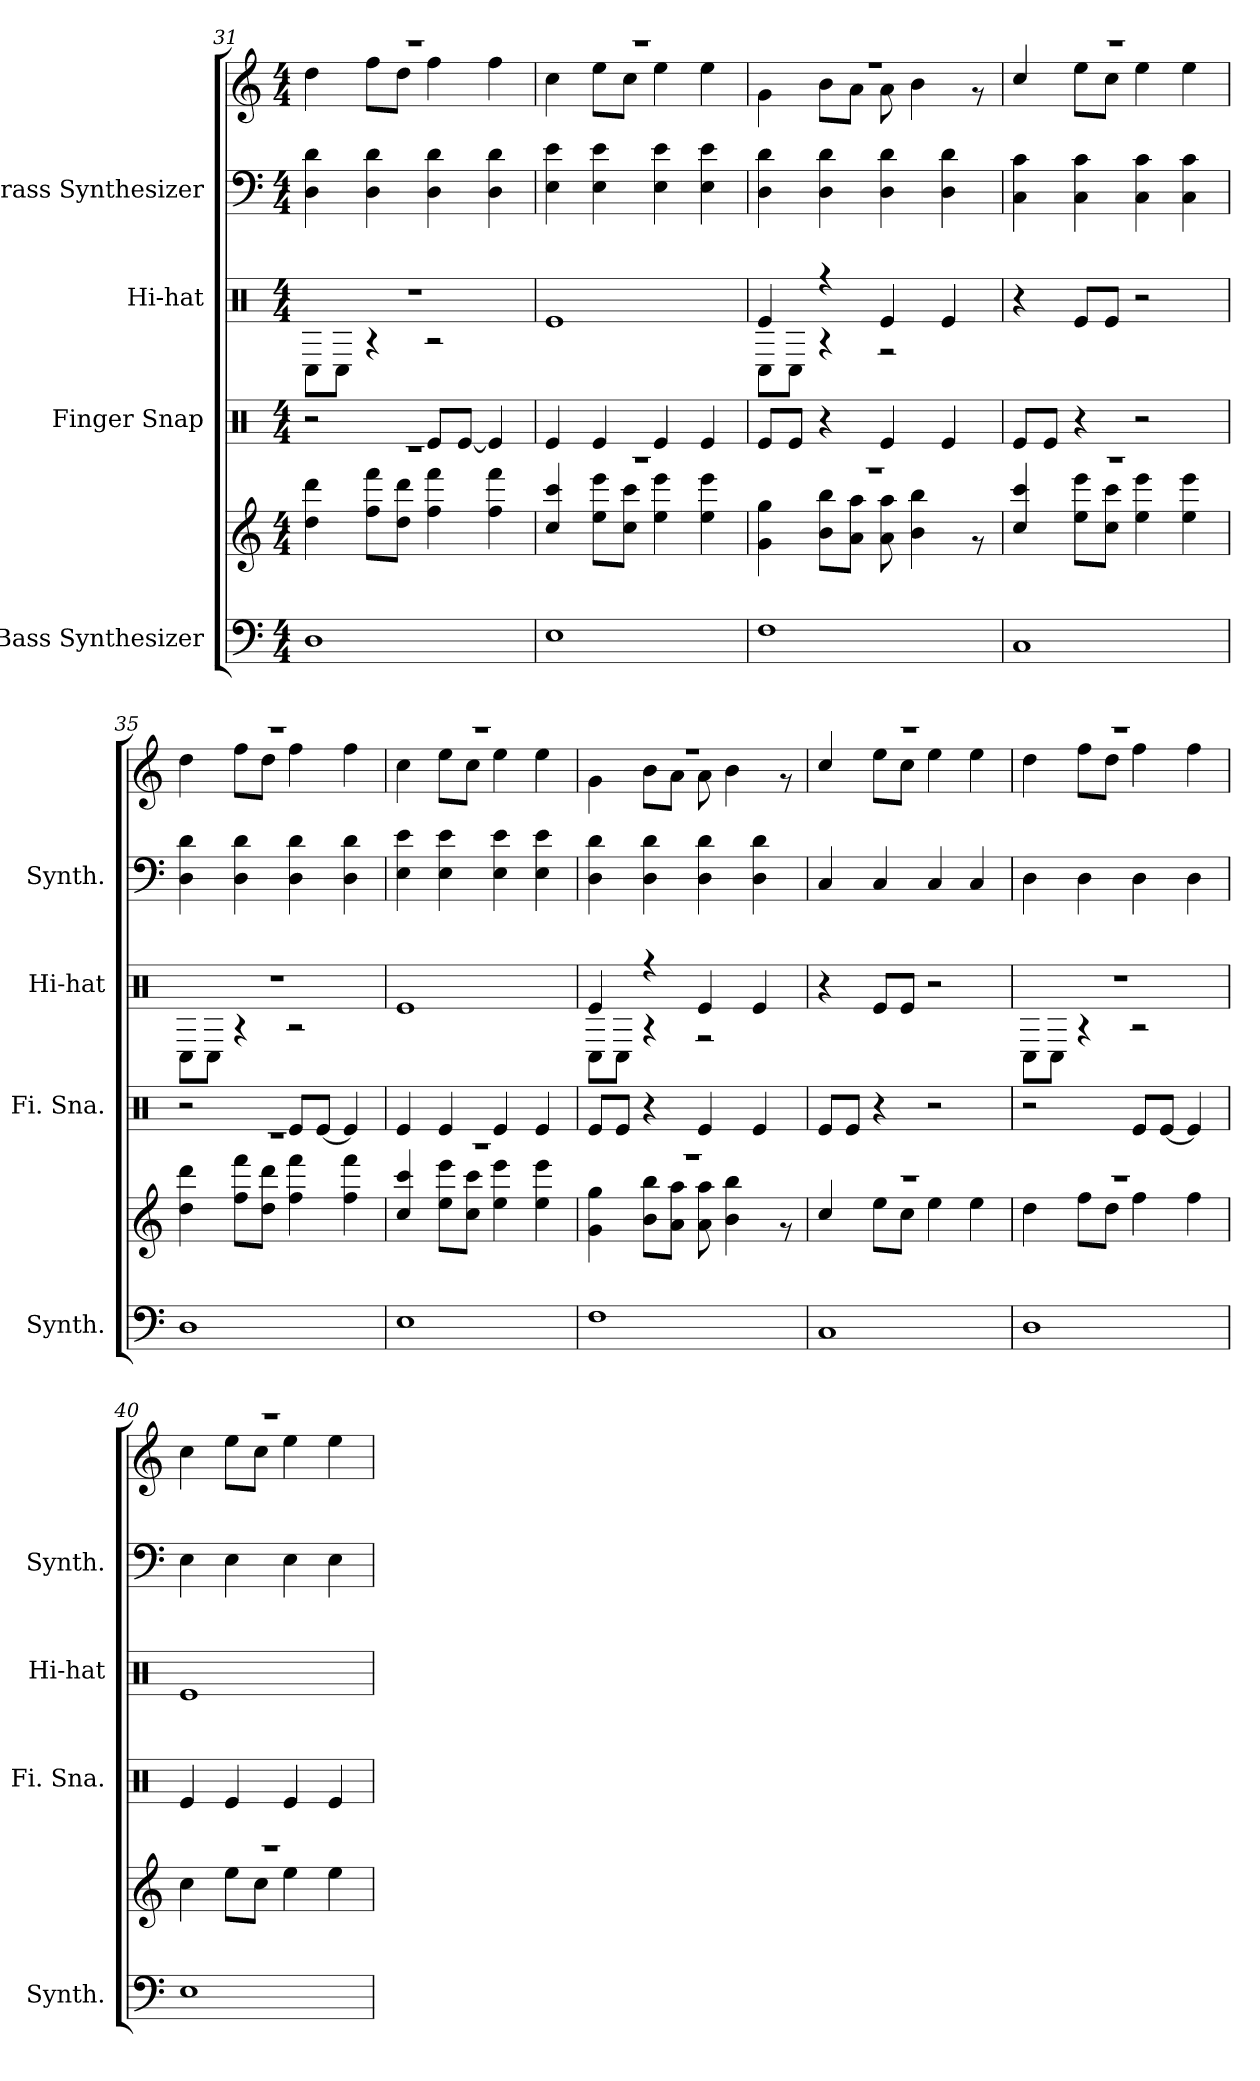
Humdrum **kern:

**kern	**kern	**kern	**kern	**kern	**kern
*part4	*part4	*part3	*part2	*part1	*part1
*staff6	*staff5	*staff4	*staff3	*staff2	*staff1
*I"Bass Synthesizer	*	*I"Finger Snap	*I"Hi-hat	*I"Brass Synthesizer	*
*I'Synth.	*	*I'Fi. Sna.	*I'Hi-hat	*I'Synth.	*
!!LO:LB:g=z
*clefF4	*clefG2	*clefX	*clefX	*clefF4	*clefG2
*k[]	*k[]	*k[]	*k[]	*k[]	*k[]
*M4/4	*M4/4	*M4/4	*M4/4	*M4/4	*M4/4
=31	=31	=31	=31	=31	=31
*	*^	*	*^	*	*^
1D	1r	4dd\ 4ddd\	2r	1r	8RC\L	4D\ 4d\	1r	4dd\
.	.	.	.	.	8RC\J	.	.	.
.	.	8ff\ 8fff\L	.	.	4r	4D\ 4d\	.	8ff\L
.	.	8dd\ 8ddd\J	.	.	.	.	.	8dd\J
.	.	4ff\ 4fff\	8Re/L	.	2r	4D\ 4d\	.	4ff\
.	.	.	[8Re/J	.	.	.	.	.
.	.	4ff\ 4fff\	4Re/]	.	.	4D\ 4d\	.	4ff\
*	*	*	*	*v	*v	*	*	*
=32	=32	=32	=32	=32	=32	=32	=32
1E	1r	4cc/ 4ccc/	4Re/	1Re	4E\ 4e\	1r	4cc\
.	.	8ee\ 8eee\L	4Re/	.	4E\ 4e\	.	8ee\L
.	.	8cc\ 8ccc\J	.	.	.	.	8cc\J
.	.	4ee\ 4eee\	4Re/	.	4E\ 4e\	.	4ee\
.	.	4ee\ 4eee\	4Re/	.	4E\ 4e\	.	4ee\
=33	=33	=33	=33	=33	=33	=33	=33
*	*	*	*	*^	*	*	*
1F	1r	4g\ 4gg\	8Re/L	4Re/	8RC\L	4D\ 4d\	1r	4g\
.	.	.	8Re/J	.	8RC\J	.	.	.
.	.	8b\ 8bb\L	4r	4r	4r	4D\ 4d\	.	8b\L
.	.	8a\ 8aa\J	.	.	.	.	.	8a\J
.	.	8a\ 8aa\	4Re/	4Re/	2r	4D\ 4d\	.	8a\
.	.	4b\ 4bb\	.	.	.	.	.	4b\
.	.	.	4Re/	4Re/	.	4D\ 4d\	.	.
.	.	8r	.	.	.	.	.	8r
*	*	*	*	*v	*v	*	*	*
=34	=34	=34	=34	=34	=34	=34	=34
1C	1r	4cc/ 4ccc/	8Re/L	4r	4C\ 4c\	1r	4cc/
.	.	.	8Re/J	.	.	.	.
.	.	8ee\ 8eee\L	4r	8Re/L	4C\ 4c\	.	8ee\L
.	.	8cc\ 8ccc\J	.	8Re/J	.	.	8cc\J
.	.	4ee\ 4eee\	2r	2r	4C\ 4c\	.	4ee\
.	.	4ee\ 4eee\	.	.	4C\ 4c\	.	4ee\
=35	=35	=35	=35	=35	=35	=35	=35
*	*	*	*	*^	*	*	*
1D	1r	4dd\ 4ddd\	2r	1r	8RC\L	4D\ 4d\	1r	4dd\
.	.	.	.	.	8RC\J	.	.	.
.	.	8ff\ 8fff\L	.	.	4r	4D\ 4d\	.	8ff\L
.	.	8dd\ 8ddd\J	.	.	.	.	.	8dd\J
.	.	4ff\ 4fff\	8Re/L	.	2r	4D\ 4d\	.	4ff\
.	.	.	[8Re/J	.	.	.	.	.
.	.	4ff\ 4fff\	4Re/]	.	.	4D\ 4d\	.	4ff\
*	*	*	*	*v	*v	*	*	*
!!LO:PB:g=z	!!
=36	=36	=36	=36	=36	=36	=36	=36
1E	1r	4cc/ 4ccc/	4Re/	1Re	4E\ 4e\	1r	4cc\
.	.	8ee\ 8eee\L	4Re/	.	4E\ 4e\	.	8ee\L
.	.	8cc\ 8ccc\J	.	.	.	.	8cc\J
.	.	4ee\ 4eee\	4Re/	.	4E\ 4e\	.	4ee\
.	.	4ee\ 4eee\	4Re/	.	4E\ 4e\	.	4ee\
=37	=37	=37	=37	=37	=37	=37	=37
*	*	*	*	*^	*	*	*
1F	1r	4g\ 4gg\	8Re/L	4Re/	8RC\L	4D\ 4d\	1r	4g\
.	.	.	8Re/J	.	8RC\J	.	.	.
.	.	8b\ 8bb\L	4r	4r	4r	4D\ 4d\	.	8b\L
.	.	8a\ 8aa\J	.	.	.	.	.	8a\J
.	.	8a\ 8aa\	4Re/	4Re/	2r	4D\ 4d\	.	8a\
.	.	4b\ 4bb\	.	.	.	.	.	4b\
.	.	.	4Re/	4Re/	.	4D\ 4d\	.	.
.	.	8r	.	.	.	.	.	8r
*	*	*	*	*v	*v	*	*	*
=38	=38	=38	=38	=38	=38	=38	=38
1C	1r	4cc/	8Re/L	4r	4C/	1r	4cc/
.	.	.	8Re/J	.	.	.	.
.	.	8ee\L	4r	8Re/L	4C/	.	8ee\L
.	.	8cc\J	.	8Re/J	.	.	8cc\J
.	.	4ee\	2r	2r	4C/	.	4ee\
.	.	4ee\	.	.	4C/	.	4ee\
=39	=39	=39	=39	=39	=39	=39	=39
*	*	*	*	*^	*	*	*
1D	1r	4dd\	2r	1r	8RC\L	4D\	1r	4dd\
.	.	.	.	.	8RC\J	.	.	.
.	.	8ff\L	.	.	4r	4D\	.	8ff\L
.	.	8dd\J	.	.	.	.	.	8dd\J
.	.	4ff\	8Re/L	.	2r	4D\	.	4ff\
.	.	.	[8Re/J	.	.	.	.	.
.	.	4ff\	4Re/]	.	.	4D\	.	4ff\
*	*	*	*	*v	*v	*	*	*
=40	=40	=40	=40	=40	=40	=40	=40
1E	1r	4cc\	4Re/	1Re	4E\	1r	4cc\
.	.	8ee\L	4Re/	.	4E\	.	8ee\L
.	.	8cc\J	.	.	.	.	8cc\J
.	.	4ee\	4Re/	.	4E\	.	4ee\
.	.	4ee\	4Re/	.	4E\	.	4ee\
*	*v	*v	*	*	*	*v	*v
=	=	=	=	=	=
*-	*-	*-	*-	*-	*-
